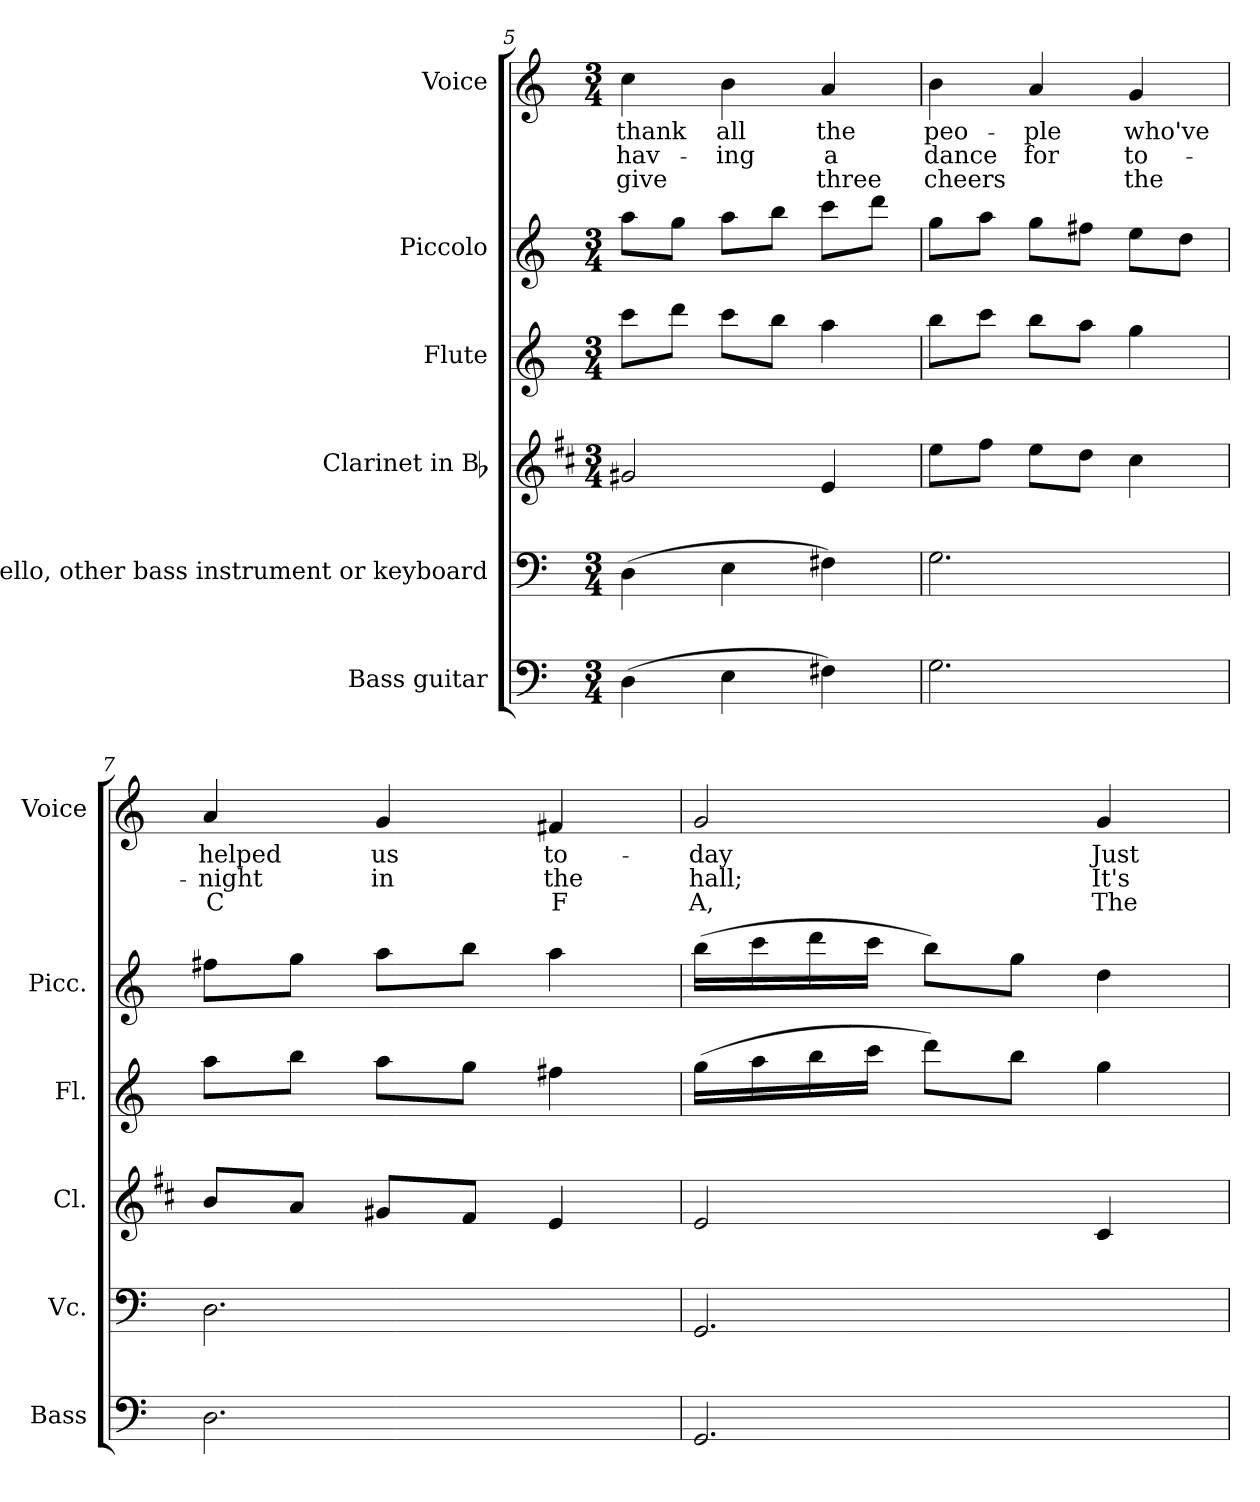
**kern	**kern	**kern	**kern	**kern	**kern	**text	**text	**text
*part6	*part5	*part4	*part3	*part2	*part1	*part1	*part1	*part1
*staff6	*staff5	*staff4	*staff3	*staff2	*staff1	*staff1	*staff1	*staff1
*I"Bass guitar	*I"Violoncello, other bass instrument or keyboard	*I"Clarinet in Bb	*I"Flute	*I"Piccolo	*I"Voice	*	*	*
*I'Bass	*I'Vc.	*I'Cl.	*I'Fl.	*I'Picc.	*I'Voice	*	*	*
*clefF4	*clefF4	*clefG2	*clefG2	*clefG2	*clefG2	*	*	*
*ITrd7c12	*	*ITrd1c2	*	*ITrd-7c-12	*	*	*	*
*k[]	*k[]	*k[]	*k[]	*k[]	*k[]	*	*	*
*C:	*C:	*C:	*C:	*C:	*C:	*	*	*
*M3/4	*M3/4	*M3/4	*M3/4	*M3/4	*M3/4	*	*	*
=5	=5	=5	=5	=5	=5	=5	=5	=5
!	!	!	!	!	!	!LO:LY:b:color=#000000	!LO:LY:b:color=#000000	!LO:LY:b:color=#000000
(4DDi\	(4Di\	2f#Xi/	8ccci\L	8aaai\L	4cci\	thank	hav-	give
.	.	.	8dddi\J	8gggi\J	.	.	.	.
!	!	!	!	!	!	!LO:LY:b:color=#000000	!LO:LY:b:color=#000000	!
4EEi\	4Ei\	.	8ccci\L	8aaai\L	4bi\	all	-ing	.
.	.	.	8bbi\J	8bbbi\J	.	.	.	.
!	!	!	!	!	!	!LO:LY:b:color=#000000	!LO:LY:b:color=#000000	!LO:LY:b:color=#000000
4FF#Xi\)	4F#Xi\)	4di/	4aai\	8cccci\L	4ai/	the	a	three
.	.	.	.	8ddddi\J	.	.	.	.
=6	=6	=6	=6	=6	=6	=6	=6	=6
!	!	!	!	!	!	!LO:LY:b:color=#000000	!LO:LY:b:color=#000000	!LO:LY:b:color=#000000
2.GGi\	2.Gi\	8ddi\L	8bbi\L	8gggi\L	4bi\	peo-	dance	cheers
.	.	8eei\J	8ccci\J	8aaai\J	.	.	.	.
!	!	!	!	!	!	!LO:LY:b:color=#000000	!LO:LY:b:color=#000000	!
.	.	8ddi\L	8bbi\L	8gggi\L	4ai/	-ple	for	.
.	.	8cci\J	8aai\J	8fff#Xi\J	.	.	.	.
!	!	!	!	!	!	!LO:LY:b:color=#000000	!LO:LY:b:color=#000000	!LO:LY:b:color=#000000
.	.	4bi\	4ggi\	8eeei\L	4gi/	who've	to-	the
.	.	.	.	8dddi\J	.	.	.	.
!!LO:LB:g=z
=7	=7	=7	=7	=7	=7	=7	=7	=7
!	!	!	!	!	!	!LO:LY:b:color=#000000	!LO:LY:b:color=#000000	!LO:LY:b:color=#000000
2.DDi\	2.Di\	8ai/L	8aai\L	8fff#Xi\L	4ai/	helped	-night	C
.	.	8gi/J	8bbi\J	8gggi\J	.	.	.	.
!	!	!	!	!	!	!LO:LY:b:color=#000000	!LO:LY:b:color=#000000	!
.	.	8f#Xi/L	8aai\L	8aaai\L	4gi/	us	in	.
.	.	8ei/J	8ggi\J	8bbbi\J	.	.	.	.
!	!	!	!	!	!	!LO:LY:b:color=#000000	!LO:LY:b:color=#000000	!LO:LY:b:color=#000000
.	.	4di/	4ff#Xi\	4aaai\	4f#Xi/	to-	the	F
=8	=8	=8	=8	=8	=8	=8	=8	=8
!	!	!	!	!	!	!LO:LY:b:color=#000000	!LO:LY:b:color=#000000	!LO:LY:b:color=#000000
2.GGGi/	2.GGi/	2di/	(16ggi\LL	(16bbbi\LL	2gi/	-day	hall;	A,
.	.	.	16aai\	16cccci\	.	.	.	.
.	.	.	16bbi\	16ddddi\	.	.	.	.
.	.	.	16ccci\JJ	16cccci\JJ	.	.	.	.
.	.	.	8dddi\L)	8bbbi\L)	.	.	.	.
.	.	.	8bbi\J	8gggi\J	.	.	.	.
!	!	!	!	!	!	!LO:LY:b:color=#000000	!LO:LY:b:color=#000000	!LO:LY:b:color=#000000
.	.	4Bi/	4ggi\	4dddi\	4gi/	Just	It's	The
=	=	=	=	=	=	=	=	=
*-	*-	*-	*-	*-	*-	*-	*-	*-
